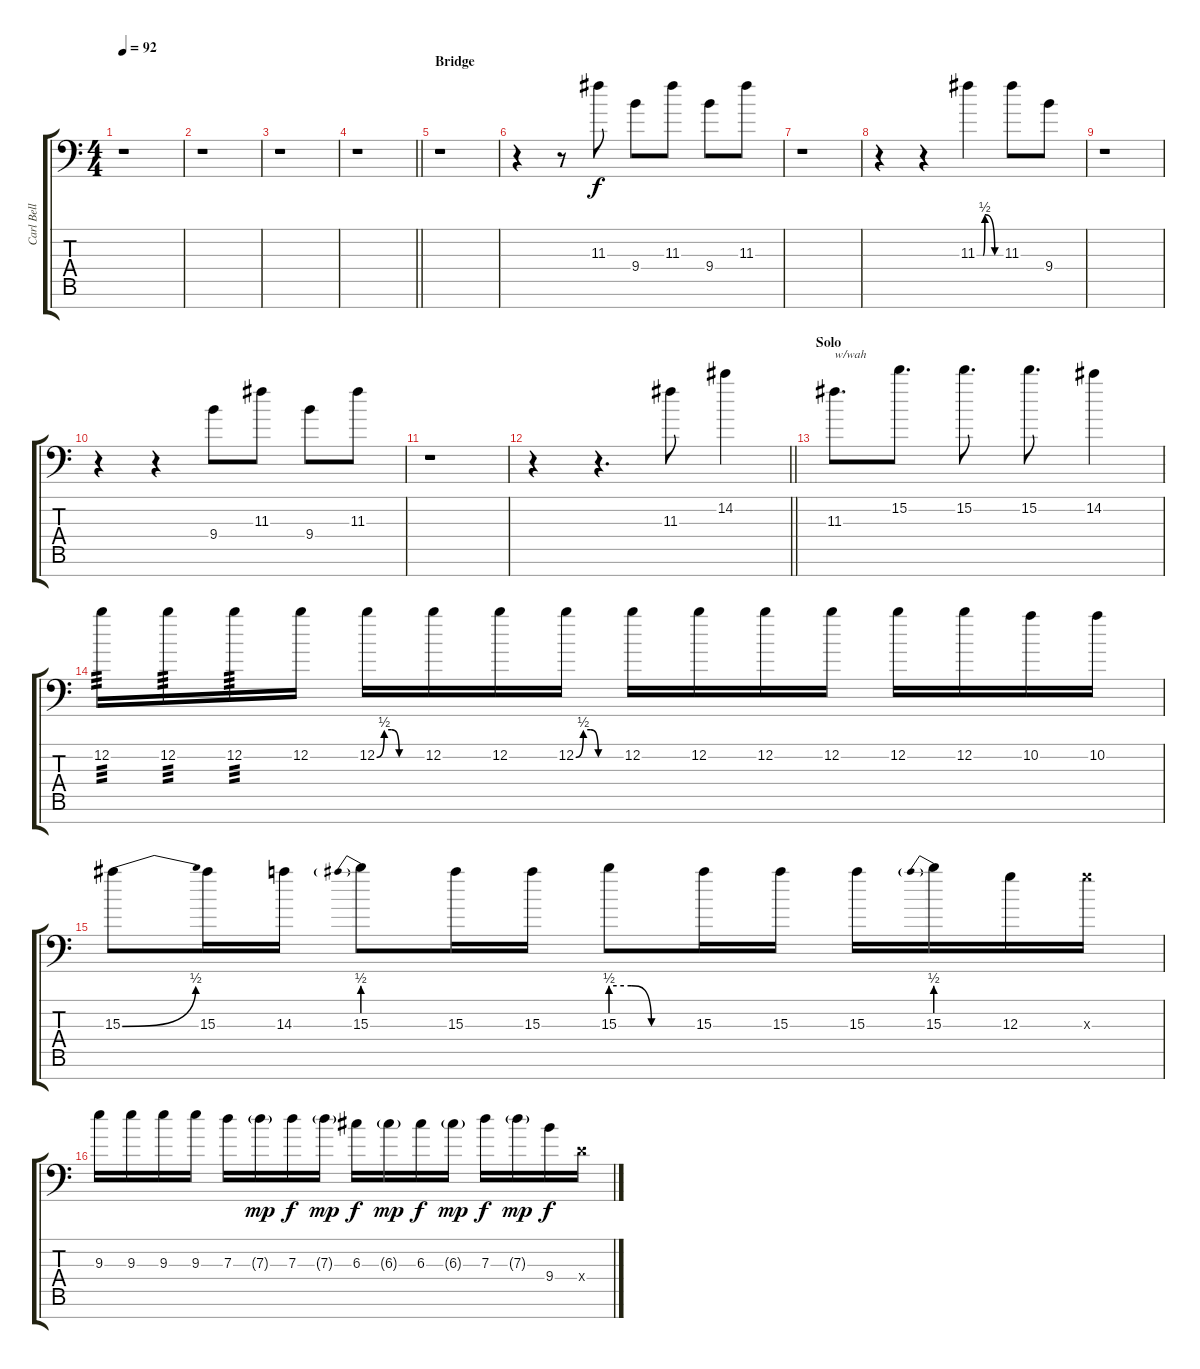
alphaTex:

\track ("Carl Bell (Lead Guitar)" "Carl Bell ") {instrument distortionguitar}
\staff {score tabs}
\tuning (E4 B3 G3 D3 A2 E2 A1) {hide}
\ts (4 4)
\tempo 92
\clef f4
\ks c
r.1{dy f} |
r.1 |
r.1 |
\barLineRight lightlight
r.1 |
\section ("" "Bridge")
r.1 |
r.4 r.8 11.3.8{volume 10 balance 8} 9.4.8 11.3.8 9.4.8 11.3.8 |
r.1 |
r.4 r.4 11.3{be (custom 0 0 15 0 20 2 45 0 60 0)}.4 11.3.8 9.4.8 |
r.1 |
r.4 r.4 9.4.8 11.3.8 9.4.8 11.3.8 |
r.1 |
\barLineRight lightlight
r.4 r.4{d} 11.3.8 14.2.4 |
\section ("" "Solo")
11.3.8{d txt "w/wah" volume 14} 15.2.8{d} 15.2.8{d} 15.2.8{d} 14.2.4 |
12.2.16{tp 3} 12.2.16{tp 3} 12.2.16{tp 3} 12.2.16 12.2{be (custom 0 0 10 2 20 2 30 0 60 0)}.16 12.2.16 12.2.16 12.2{be (custom 0 0 10 2 20 2 30 0 60 0)}.16 12.2.16 12.2.16 12.2.16 12.2.16 12.2.16 12.2.16 10.2.16 10.2.16 |
15.3{be (bend 0 0 60 2)}.8 15.3.16 14.3.16 15.3{be (prebend 0 2 60 2)}.8 15.3.16 15.3.16 15.3{be (custom 0 2 15 2 30 0 60 0)}.8 15.3.16 15.3.16 15.3.16 15.3{be (prebend 0 2 60 2)}.16 12.3.16 12.3{x}.16 |
9.3.16 9.3.16 9.3.16 9.3.16 7.3.16 7.3{g}.16{dy mp} 7.3.16{dy f} 7.3{g}.16{dy mp} 6.3.16{dy f} 6.3{g}.16{dy mp} 6.3.16{dy f} 6.3{g}.16{dy mp} 7.3.16{dy f} 7.3{g}.16{dy mp} 9.4.16{dy f} 0.4{x}.16
